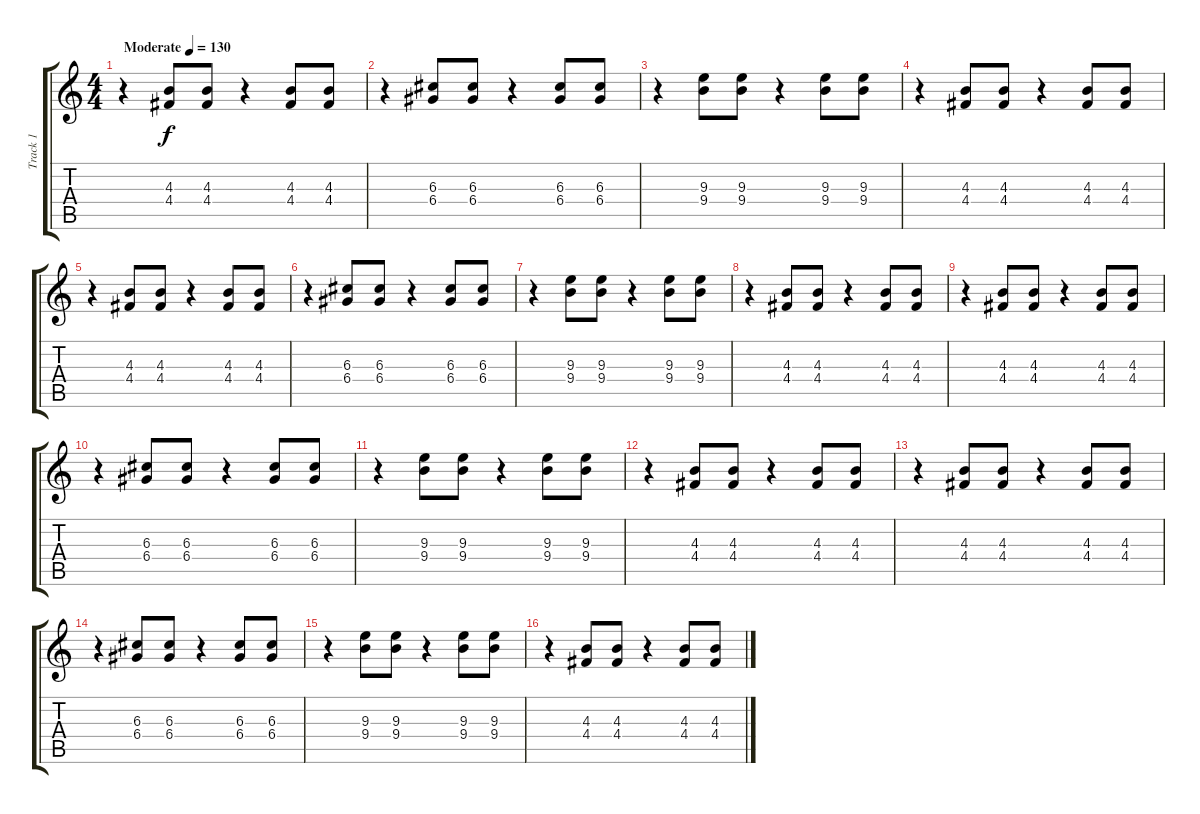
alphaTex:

\track ("Track 1" "Track 1") {instrument overdrivenguitar}
\staff {score tabs}
\tuning (E4 B3 G3 D3 A2 E2) {hide}
\ts (4 4)
\tempo (130 "Moderate")
\clef g2
\ks c
r.4{dy f instrument overdrivenguitar} (4.3 4.4).8 (4.3 4.4).8 r.4 (4.3 4.4).8 (4.3 4.4).8 |
r.4 (6.3 6.4).8 (6.3 6.4).8 r.4 (6.3 6.4).8 (6.3 6.4).8 |
r.4 (9.3 9.4).8 (9.3 9.4).8 r.4 (9.3 9.4).8 (9.3 9.4).8 |
r.4 (4.3 4.4).8 (4.3 4.4).8 r.4 (4.3 4.4).8 (4.3 4.4).8 |
r.4 (4.3 4.4).8 (4.3 4.4).8 r.4 (4.3 4.4).8 (4.3 4.4).8 |
r.4 (6.3 6.4).8 (6.3 6.4).8 r.4 (6.3 6.4).8 (6.3 6.4).8 |
r.4 (9.3 9.4).8 (9.3 9.4).8 r.4 (9.3 9.4).8 (9.3 9.4).8 |
r.4 (4.3 4.4).8 (4.3 4.4).8 r.4 (4.3 4.4).8 (4.3 4.4).8 |
r.4 (4.3 4.4).8 (4.3 4.4).8 r.4 (4.3 4.4).8 (4.3 4.4).8 |
r.4 (6.3 6.4).8 (6.3 6.4).8 r.4 (6.3 6.4).8 (6.3 6.4).8 |
r.4 (9.3 9.4).8 (9.3 9.4).8 r.4 (9.3 9.4).8 (9.3 9.4).8 |
r.4 (4.3 4.4).8 (4.3 4.4).8 r.4 (4.3 4.4).8 (4.3 4.4).8 |
r.4 (4.3 4.4).8 (4.3 4.4).8 r.4 (4.3 4.4).8 (4.3 4.4).8 |
r.4 (6.3 6.4).8 (6.3 6.4).8 r.4 (6.3 6.4).8 (6.3 6.4).8 |
r.4 (9.3 9.4).8 (9.3 9.4).8 r.4 (9.3 9.4).8 (9.3 9.4).8 |
r.4 (4.3 4.4).8 (4.3 4.4).8 r.4 (4.3 4.4).8 (4.3 4.4).8
